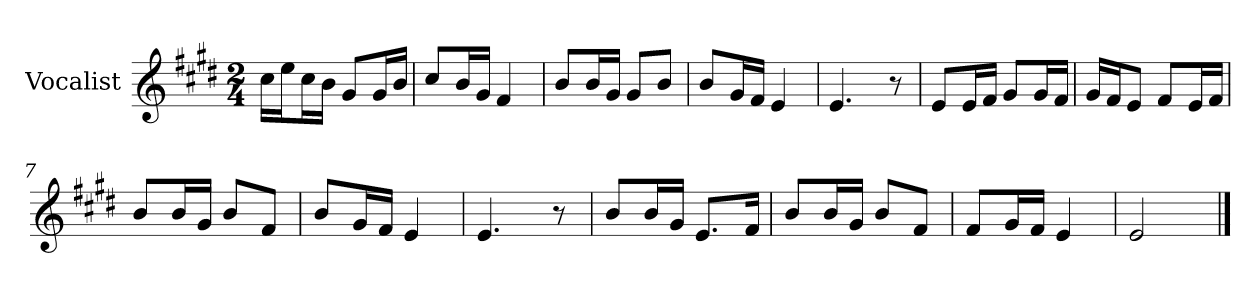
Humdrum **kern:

**kern
*part1
*staff1
*I"Vocalist
*k[f#c#g#d#]
*E:
*M2/4
=
16cc#LL
16eeJ
16cc#L
16bJJ
8g#L
16g#L
16bJJ
=1
8cc#L
16bL
16g#JJ
4f#
=2
8bL
16bL
16g#JJ
8g#L
8bJ
=3
8bL
16g#L
16f#JJ
4e
=4
4.e
8r
=5
8eL
16eL
16f#JJ
8g#L
16g#L
16f#JJ
=6
16g#LL
16f#J
8eJ
8f#L
16eL
16f#JJ
=7
8bL
16bL
16g#JJ
8bL
8f#J
=8
8bL
16g#L
16f#JJ
4e
=9
4.e
8r
=10
8bL
16bL
16g#JJ
8.eL
16f#Jk
=11
8bL
16bL
16g#JJ
8bL
8f#J
=12
8f#L
16g#L
16f#JJ
4e
=13
2e
==
*-
